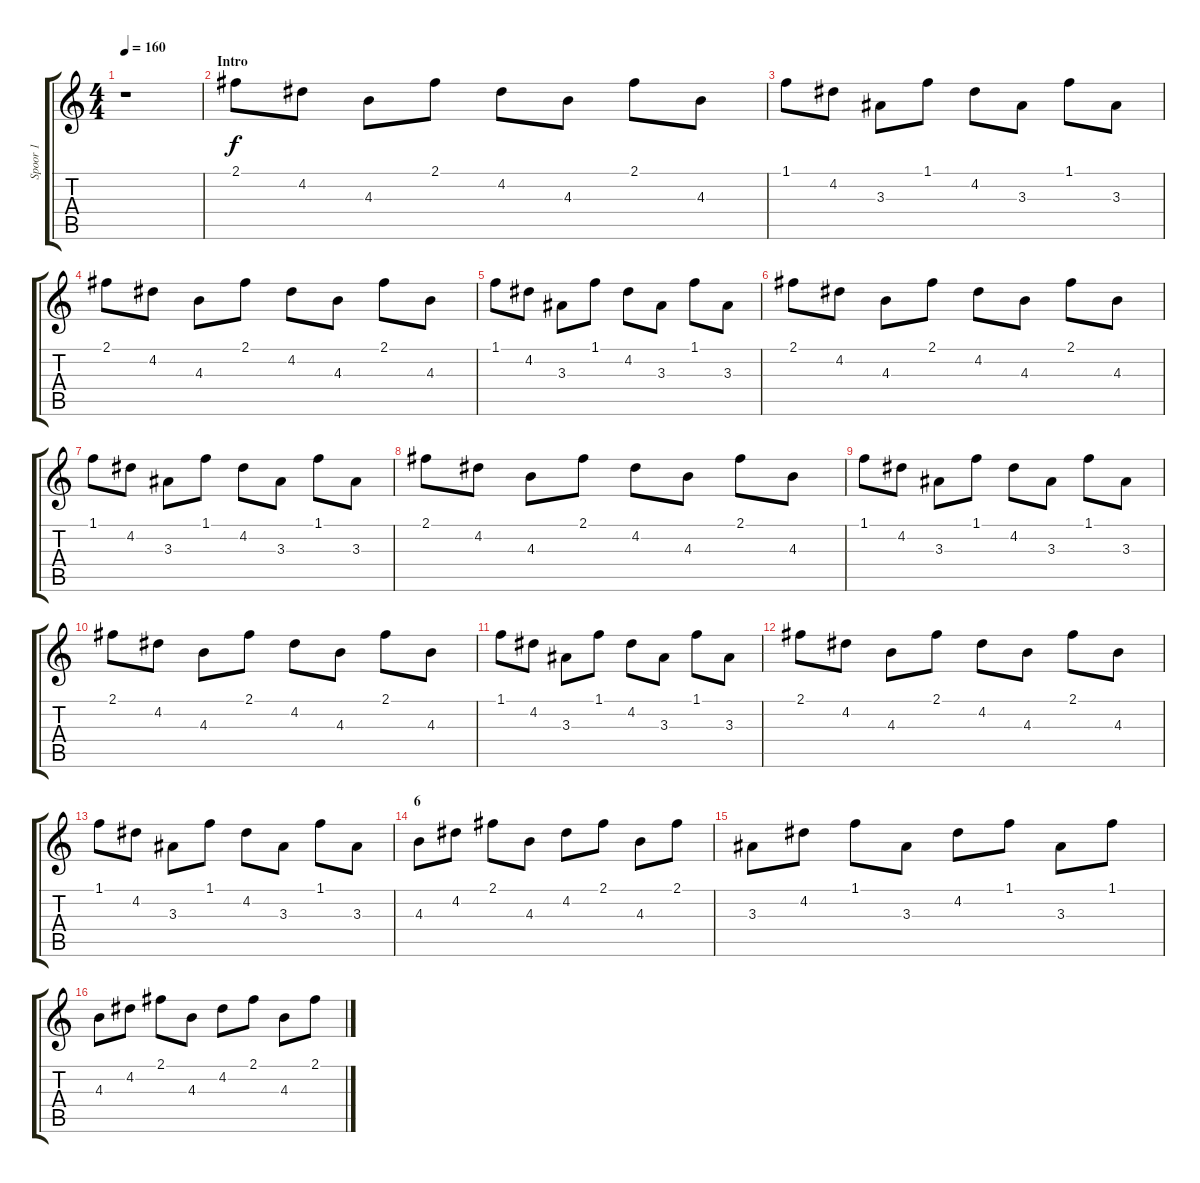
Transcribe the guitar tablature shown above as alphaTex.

\track ("Spoor 1" "Spoor 1") {instrument distortionguitar}
\staff {score tabs}
\tuning (E4 B3 G3 D3 A2 E2) {hide}
\ts (4 4)
\tempo 160
\clef g2
\ks c
r.1{dy f volume 0 instrument electricguitarmuted} |
\section ("" "Intro")
2.1.8{volume 13} 4.2.8 4.3.8 2.1.8 4.2.8 4.3.8 2.1.8 4.3.8 |
1.1.8 4.2.8 3.3.8 1.1.8 4.2.8 3.3.8 1.1.8 3.3.8 |
2.1.8 4.2.8 4.3.8 2.1.8 4.2.8 4.3.8 2.1.8 4.3.8 |
1.1.8 4.2.8 3.3.8 1.1.8 4.2.8 3.3.8 1.1.8 3.3.8 |
2.1.8 4.2.8 4.3.8 2.1.8 4.2.8 4.3.8 2.1.8 4.3.8 |
1.1.8 4.2.8 3.3.8 1.1.8 4.2.8 3.3.8 1.1.8 3.3.8 |
2.1.8 4.2.8 4.3.8 2.1.8 4.2.8 4.3.8 2.1.8 4.3.8 |
1.1.8 4.2.8 3.3.8 1.1.8 4.2.8 3.3.8 1.1.8 3.3.8 |
2.1.8 4.2.8 4.3.8 2.1.8 4.2.8 4.3.8 2.1.8 4.3.8 |
1.1.8 4.2.8 3.3.8 1.1.8 4.2.8 3.3.8 1.1.8 3.3.8 |
2.1.8 4.2.8 4.3.8 2.1.8 4.2.8 4.3.8 2.1.8 4.3.8 |
1.1.8 4.2.8 3.3.8 1.1.8 4.2.8 3.3.8 1.1.8 3.3.8 |
\section ("" "6")
4.3.8{instrument distortionguitar} 4.2.8 2.1.8 4.3.8 4.2.8 2.1.8 4.3.8 2.1.8 |
3.3.8 4.2.8 1.1.8 3.3.8 4.2.8 1.1.8 3.3.8 1.1.8 |
4.3.8 4.2.8 2.1.8 4.3.8 4.2.8 2.1.8 4.3.8 2.1.8
